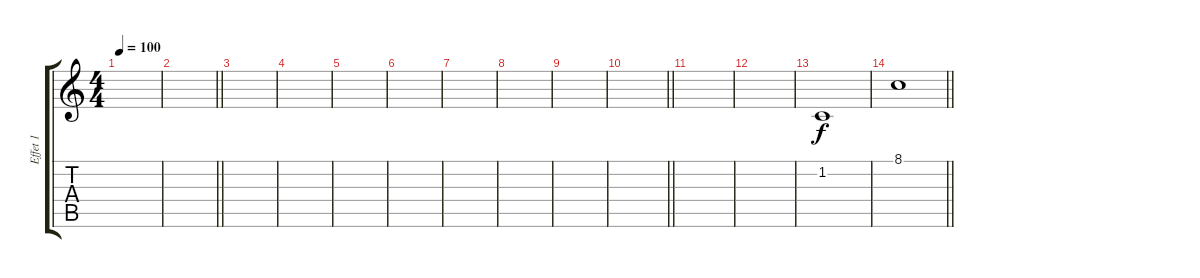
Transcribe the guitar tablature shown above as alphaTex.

\track ("Effet 1" "Effet 1") {instrument lead4chiff}
\staff {score tabs}
\tuning (E4 B3 G3 D3 A2 E2) {hide}
\ts (4 4)
\tempo 100
\clef g2
\ks c
|
\barLineRight lightlight
|
|
|
|
|
|
|
|
\barLineRight lightlight
|
|
|
1.2.1 |
\barLineRight lightlight
8.1.1
